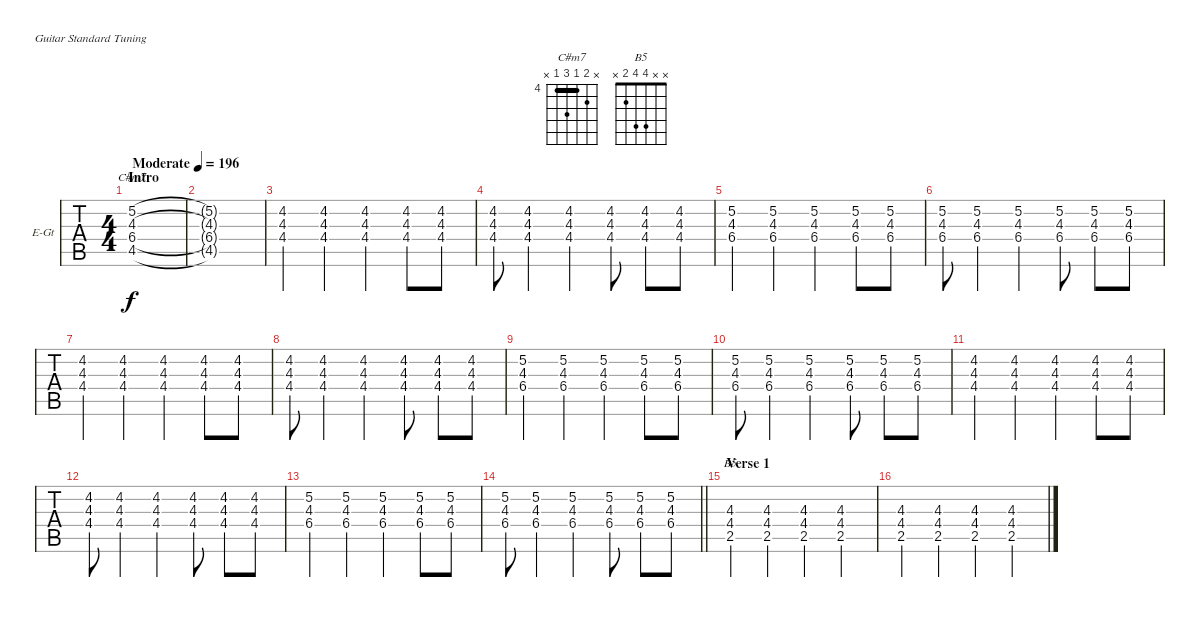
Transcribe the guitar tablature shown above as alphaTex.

\bracketExtendMode groupsimilarinstruments
\firstSystemTrackNameOrientation horizontal
\otherSystemsTrackNameOrientation horizontal
\track ("Nick" "E-Gt") {instrument distortionguitar}
\staff {tabs}
\tuning (E4 B3 G3 D3 A2 E2)
\chord ("C#m7" x 5 4 6 4 x) {firstfret 4 barre 4}
\chord ("B5" x x 4 4 2 x)
\ts (4 4)
\beaming (8 2 2 2 2)
\section ("" "Intro")
\tempo (196 "Moderate")
\clef g2
\ks c
(5.2 4.3 6.4 4.5).1{ch "C#m7" dy f instrument distortionguitar} |
(5.2{t} 4.3{t} 6.4{t} 4.5{t}).1 |
(4.2 4.3 4.4).4 (4.2 4.3 4.4).4 (4.2 4.3 4.4).4 (4.2 4.3 4.4).8 (4.2 4.3 4.4).8 |
(4.2 4.3 4.4).8 (4.2 4.3 4.4).4 (4.2 4.3 4.4).4 (4.2 4.3 4.4).8 (4.2 4.3 4.4).8 (4.2 4.3 4.4).8 |
(5.2 4.3 6.4).4 (5.2 4.3 6.4).4 (5.2 4.3 6.4).4 (5.2 4.3 6.4).8 (5.2 4.3 6.4).8 |
(5.2 4.3 6.4).8 (5.2 4.3 6.4).4 (5.2 4.3 6.4).4 (5.2 4.3 6.4).8 (5.2 4.3 6.4).8 (5.2 4.3 6.4).8 |
(4.2 4.3 4.4).4 (4.2 4.3 4.4).4 (4.2 4.3 4.4).4 (4.2 4.3 4.4).8 (4.2 4.3 4.4).8 |
(4.2 4.3 4.4).8 (4.2 4.3 4.4).4 (4.2 4.3 4.4).4 (4.2 4.3 4.4).8 (4.2 4.3 4.4).8 (4.2 4.3 4.4).8 |
(5.2 4.3 6.4).4 (5.2 4.3 6.4).4 (5.2 4.3 6.4).4 (5.2 4.3 6.4).8 (5.2 4.3 6.4).8 |
(5.2 4.3 6.4).8 (5.2 4.3 6.4).4 (5.2 4.3 6.4).4 (5.2 4.3 6.4).8 (5.2 4.3 6.4).8 (5.2 4.3 6.4).8 |
(4.2 4.3 4.4).4 (4.2 4.3 4.4).4 (4.2 4.3 4.4).4 (4.2 4.3 4.4).8 (4.2 4.3 4.4).8 |
(4.2 4.3 4.4).8 (4.2 4.3 4.4).4 (4.2 4.3 4.4).4 (4.2 4.3 4.4).8 (4.2 4.3 4.4).8 (4.2 4.3 4.4).8 |
(5.2 4.3 6.4).4 (5.2 4.3 6.4).4 (5.2 4.3 6.4).4 (5.2 4.3 6.4).8 (5.2 4.3 6.4).8 |
\barLineRight lightlight
(5.2 4.3 6.4).8 (5.2 4.3 6.4).4 (5.2 4.3 6.4).4 (5.2 4.3 6.4).8 (5.2 4.3 6.4).8 (5.2 4.3 6.4).8 |
\section ("" "Verse 1")
(4.3 4.4 2.5).4{ch "B5"} (4.3 4.4 2.5).4 (4.3 4.4 2.5).4 (4.3 4.4 2.5).4 |
(4.3 4.4 2.5).4 (4.3 4.4 2.5).4 (4.3 4.4 2.5).4 (4.3 4.4 2.5).4
